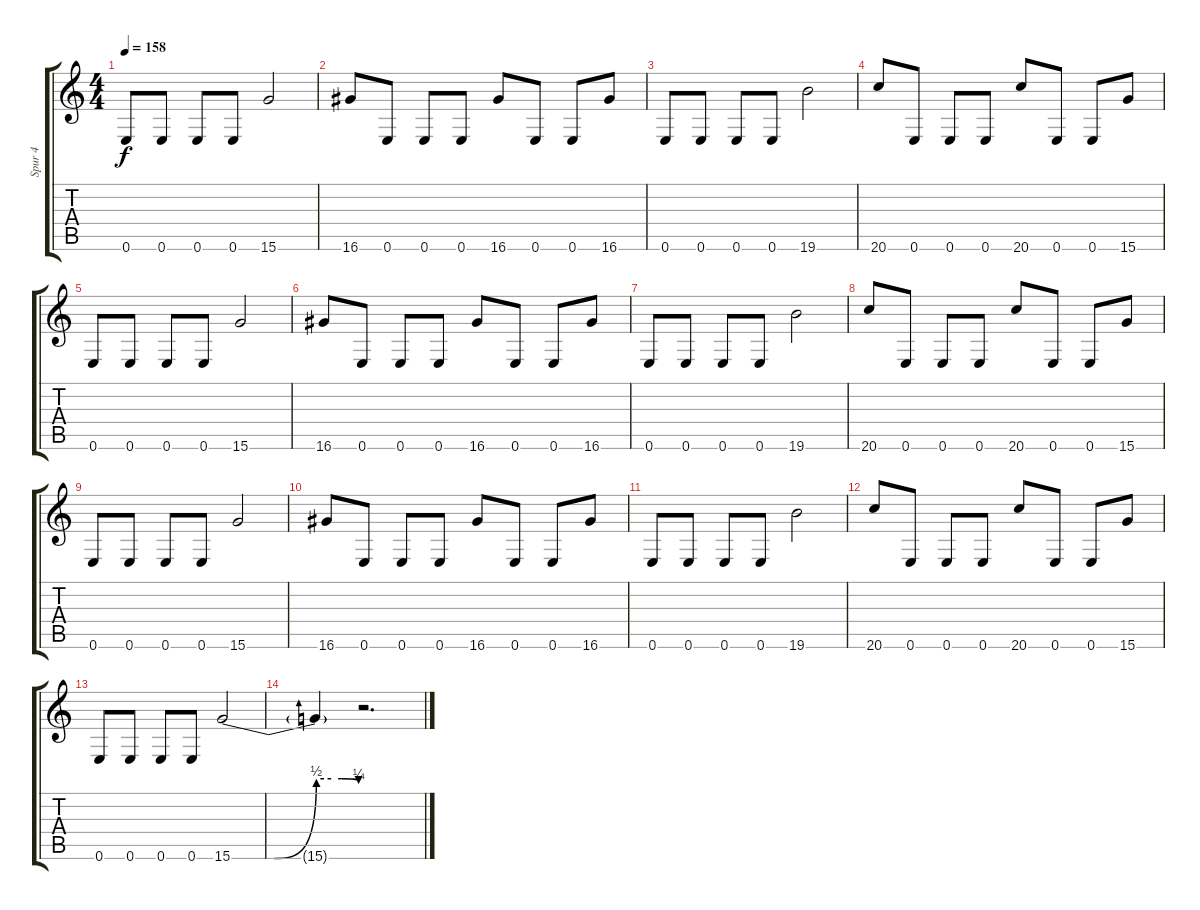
\track ("Spur 4" "Spur 4") {instrument distortionguitar}
\staff {score tabs}
\tuning (E4 B3 G3 D3 A2 E2) {hide}
\ts (4 4)
\tempo 158
\clef g2
\ks c
0.6.8{dy f} 0.6.8 0.6.8 0.6.8 15.6.2 |
16.6.8 0.6.8 0.6.8 0.6.8 16.6.8 0.6.8 0.6.8 16.6.8 |
0.6.8 0.6.8 0.6.8 0.6.8 19.6.2 |
20.6.8 0.6.8 0.6.8 0.6.8 20.6.8 0.6.8 0.6.8 15.6.8 |
0.6.8 0.6.8 0.6.8 0.6.8 15.6.2 |
16.6.8{volume 12 balance 8 instrument distortionguitar} 0.6.8 0.6.8 0.6.8 16.6.8 0.6.8 0.6.8 16.6.8 |
0.6.8 0.6.8 0.6.8 0.6.8 19.6.2 |
20.6.8 0.6.8 0.6.8 0.6.8 20.6.8 0.6.8 0.6.8 15.6.8 |
0.6.8 0.6.8 0.6.8 0.6.8 15.6.2 |
16.6.8 0.6.8 0.6.8 0.6.8 16.6.8 0.6.8 0.6.8 16.6.8 |
0.6.8 0.6.8 0.6.8 0.6.8 19.6.2 |
20.6.8 0.6.8 0.6.8 0.6.8 20.6.8 0.6.8 0.6.8 15.6.8 |
0.6.8 0.6.8 0.6.8 0.6.8 15.6{be (custom 0 0 20 0 40 2 47 2 52 2 60 1)}.2 |
15.6{t}.4 r.2{d}
